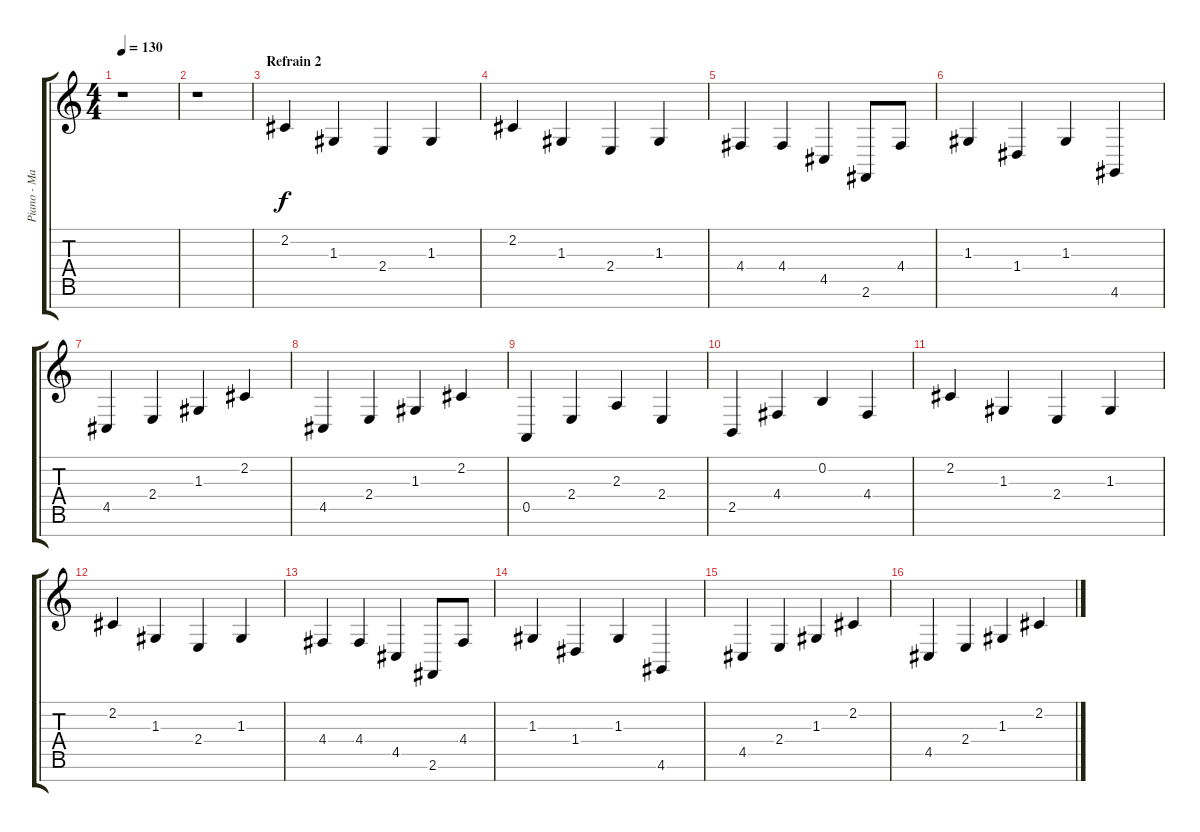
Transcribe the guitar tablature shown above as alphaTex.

\track ("Piano - Main gauche" "Piano - Ma") {instrument acousticgrandpiano}
\staff {score tabs}
\tuning (E4 B3 G3 D3 A2 E2 B1) {hide}
\ts (4 4)
\tempo 130
\clef g2
\ks c
r.1{dy f} |
r.1 |
\section ("" "Refrain 2")
2.2.4 1.3.4 2.4.4 1.3.4 |
2.2.4 1.3.4 2.4.4 1.3.4 |
4.4.4 4.4.4 4.5.4 2.6.8 4.4.8 |
1.3.4 1.4.4 1.3.4 4.6.4 |
4.5.4 2.4.4 1.3.4 2.2.4 |
4.5.4 2.4.4 1.3.4 2.2.4 |
0.5.4 2.4.4 2.3.4 2.4.4 |
2.5.4 4.4.4 0.2.4 4.4.4 |
2.2.4 1.3.4 2.4.4 1.3.4 |
2.2.4 1.3.4 2.4.4 1.3.4 |
4.4.4 4.4.4 4.5.4 2.6.8 4.4.8 |
1.3.4 1.4.4 1.3.4 4.6.4 |
4.5.4 2.4.4 1.3.4 2.2.4 |
4.5.4 2.4.4 1.3.4 2.2.4
